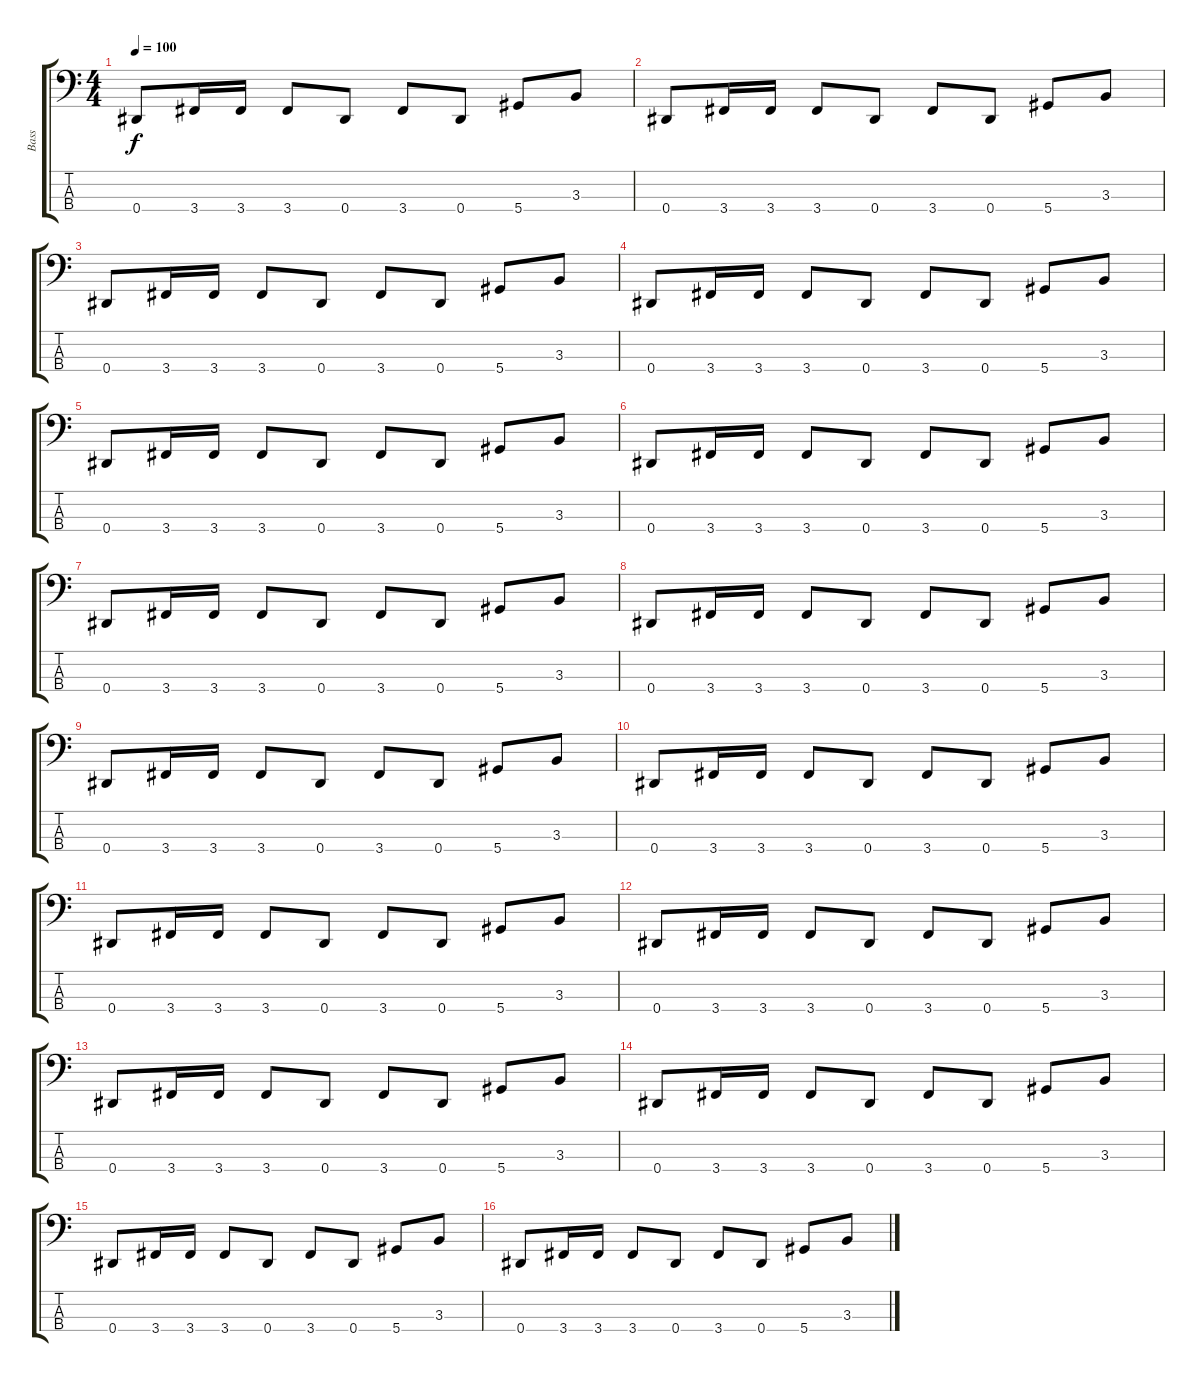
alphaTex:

\track ("Bass" "Bass") {instrument electricbassfinger}
\staff {score tabs}
\tuning (Gb2 Db2 Ab1 Eb1) {hide}
\ts (4 4)
\tempo 100
\clef f4
\ks c
0.4.8{dy f instrument electricbassfinger} 3.4.16 3.4.16 3.4.8 0.4.8 3.4.8 0.4.8 5.4.8 3.3.8 |
0.4.8 3.4.16 3.4.16 3.4.8 0.4.8 3.4.8 0.4.8 5.4.8 3.3.8 |
0.4.8 3.4.16 3.4.16 3.4.8 0.4.8 3.4.8 0.4.8 5.4.8 3.3.8 |
0.4.8 3.4.16 3.4.16 3.4.8 0.4.8 3.4.8 0.4.8 5.4.8 3.3.8 |
0.4.8 3.4.16 3.4.16 3.4.8 0.4.8 3.4.8 0.4.8 5.4.8 3.3.8 |
0.4.8 3.4.16 3.4.16 3.4.8 0.4.8 3.4.8 0.4.8 5.4.8 3.3.8 |
0.4.8 3.4.16 3.4.16 3.4.8 0.4.8 3.4.8 0.4.8 5.4.8 3.3.8 |
0.4.8 3.4.16 3.4.16 3.4.8 0.4.8 3.4.8 0.4.8 5.4.8 3.3.8 |
0.4.8 3.4.16 3.4.16 3.4.8 0.4.8 3.4.8 0.4.8 5.4.8 3.3.8 |
0.4.8 3.4.16 3.4.16 3.4.8 0.4.8 3.4.8 0.4.8 5.4.8 3.3.8 |
0.4.8 3.4.16 3.4.16 3.4.8 0.4.8 3.4.8 0.4.8 5.4.8 3.3.8 |
0.4.8 3.4.16 3.4.16 3.4.8 0.4.8 3.4.8 0.4.8 5.4.8 3.3.8 |
0.4.8 3.4.16 3.4.16 3.4.8 0.4.8 3.4.8 0.4.8 5.4.8 3.3.8 |
0.4.8 3.4.16 3.4.16 3.4.8 0.4.8 3.4.8 0.4.8 5.4.8 3.3.8 |
0.4.8 3.4.16 3.4.16 3.4.8 0.4.8 3.4.8 0.4.8 5.4.8 3.3.8 |
0.4.8 3.4.16 3.4.16 3.4.8 0.4.8 3.4.8 0.4.8 5.4.8 3.3.8
